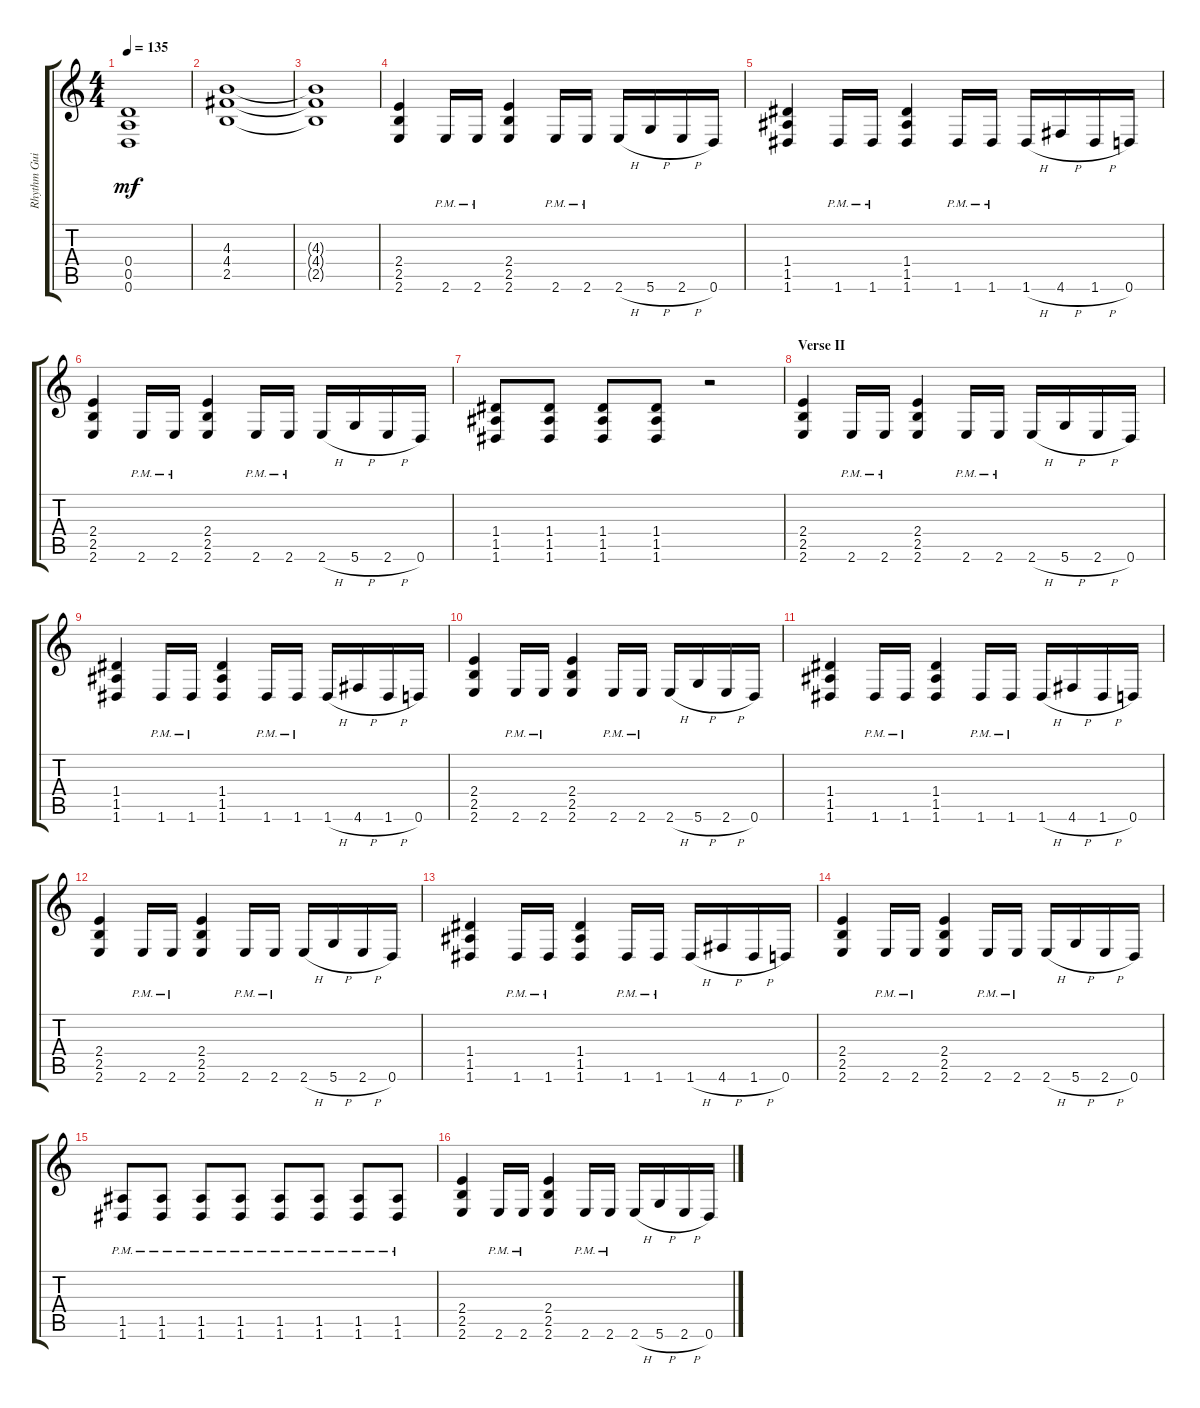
\track ("Rhythm Guitar (R)" "Rhythm Gui") {instrument distortionguitar}
\staff {score tabs}
\tuning (E4 B3 G3 D3 A2 D2) {hide}
\ts (4 4)
\tempo 135
\clef g2
\ks c
(0.4{t} 0.5{t} 0.6{t}).1{dy mf} |
(4.3 4.4 2.5).1 |
(4.3{t} 4.4{t} 2.5{t}).1 |
(2.4 2.5 2.6).4 2.6{pm}.16 2.6{pm}.16 (2.4 2.5 2.6).4 2.6{pm}.16 2.6{pm}.16 2.6{h}.16 5.6{h}.16 2.6{h}.16 0.6.16 |
(1.4 1.5 1.6).4 1.6{pm}.16 1.6{pm}.16 (1.4 1.5 1.6).4 1.6{pm}.16 1.6{pm}.16 1.6{h}.16 4.6{h}.16 1.6{h}.16 0.6.16 |
(2.4 2.5 2.6).4 2.6{pm}.16 2.6{pm}.16 (2.4 2.5 2.6).4 2.6{pm}.16 2.6{pm}.16 2.6{h}.16 5.6{h}.16 2.6{h}.16 0.6.16 |
(1.4 1.5 1.6).8 (1.4 1.5 1.6).8 (1.4 1.5 1.6).8 (1.4 1.5 1.6).8 r.2 |
\section ("" "Verse II")
(2.4 2.5 2.6).4 2.6{pm}.16 2.6{pm}.16 (2.4 2.5 2.6).4 2.6{pm}.16 2.6{pm}.16 2.6{h}.16 5.6{h}.16 2.6{h}.16 0.6.16 |
(1.4 1.5 1.6).4 1.6{pm}.16 1.6{pm}.16 (1.4 1.5 1.6).4 1.6{pm}.16 1.6{pm}.16 1.6{h}.16 4.6{h}.16 1.6{h}.16 0.6.16 |
(2.4 2.5 2.6).4 2.6{pm}.16 2.6{pm}.16 (2.4 2.5 2.6).4 2.6{pm}.16 2.6{pm}.16 2.6{h}.16 5.6{h}.16 2.6{h}.16 0.6.16 |
(1.4 1.5 1.6).4 1.6{pm}.16 1.6{pm}.16 (1.4 1.5 1.6).4 1.6{pm}.16 1.6{pm}.16 1.6{h}.16 4.6{h}.16 1.6{h}.16 0.6.16 |
(2.4 2.5 2.6).4 2.6{pm}.16 2.6{pm}.16 (2.4 2.5 2.6).4 2.6{pm}.16 2.6{pm}.16 2.6{h}.16 5.6{h}.16 2.6{h}.16 0.6.16 |
(1.4 1.5 1.6).4 1.6{pm}.16 1.6{pm}.16 (1.4 1.5 1.6).4 1.6{pm}.16 1.6{pm}.16 1.6{h}.16 4.6{h}.16 1.6{h}.16 0.6.16 |
(2.4 2.5 2.6).4 2.6{pm}.16 2.6{pm}.16 (2.4 2.5 2.6).4 2.6{pm}.16 2.6{pm}.16 2.6{h}.16 5.6{h}.16 2.6{h}.16 0.6.16 |
(1.5{pm} 1.6{pm}).8 (1.5{pm} 1.6{pm}).8 (1.5{pm} 1.6{pm}).8 (1.5{pm} 1.6{pm}).8 (1.5{pm} 1.6{pm}).8 (1.5{pm} 1.6{pm}).8 (1.5{pm} 1.6{pm}).8 (1.5{pm} 1.6{pm}).8 |
(2.4 2.5 2.6).4 2.6{pm}.16 2.6{pm}.16 (2.4 2.5 2.6).4 2.6{pm}.16 2.6{pm}.16 2.6{h}.16 5.6{h}.16 2.6{h}.16 0.6.16
